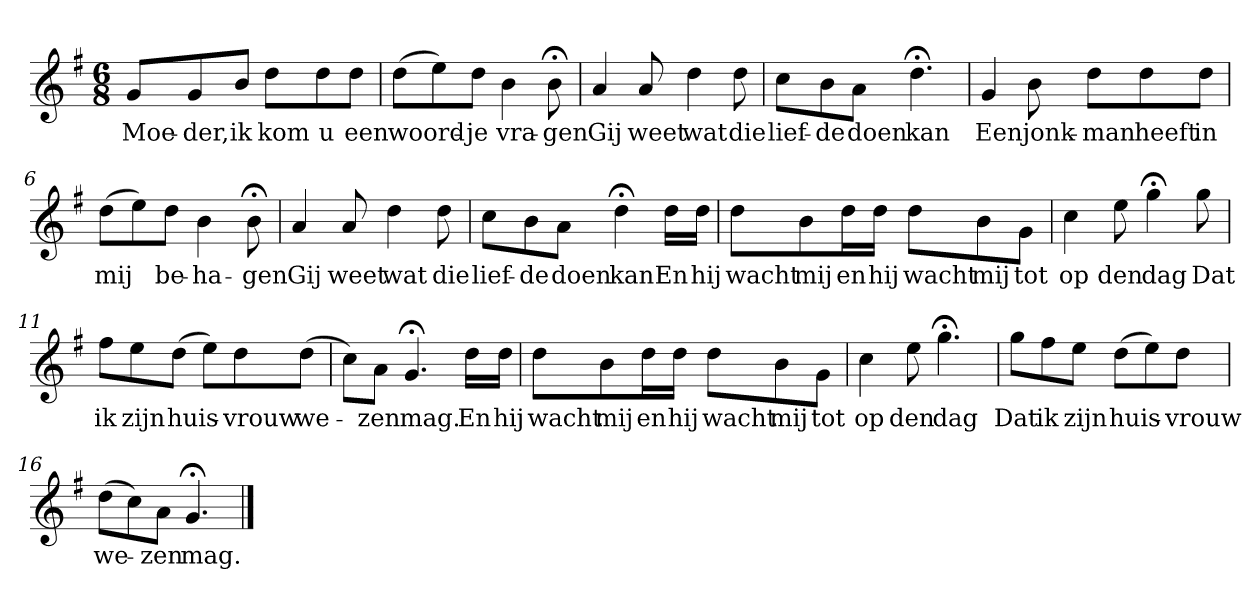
**kern	**text
*part1	*part1
*staff1	*staff1
*k[f#]	*
*G:	*
*M6/8	*
*MM120	*
=1	=1
8gL	Moe-
8g	-der,
8bJ	ik
8ddL	kom
8dd	u
8ddJ	een
=2	=2
(8ddL	woord-
8ee)	.
8ddJ	-je
4b	vra-
8b;<	-gen
=3	=3
4a	Gij
8a	weet
4dd	wat
8dd	die
=4	=4
8ccL	lief-
8b	-de
8aJ	doen
4.dd;<	kan
=5	=5
4g	Een
8b	jonk-
8ddL	-man
8dd	heeft
8ddJ	in
=6	=6
(8ddL	mij
8ee)	.
8ddJ	be-
4b	-ha-
8b;<	-gen
=7	=7
4a	Gij
8a	weet
4dd	wat
8dd	die
=8	=8
8ccL	lief-
8b	-de
8aJ	doen
4dd;<	kan
16ddLL	En
16ddJJ	hij
=9	=9
8ddL	wacht
8b	mij
16ddL	en
16ddJJ	hij
8ddL	wacht
8b	mij
8gJ	tot
=10	=10
4cc	op
8ee	den
4gg;<	dag
8gg	Dat
=11	=11
8ff#L	ik
8ee	zijn
(8ddJ	huis-
8eeL)	.
8dd	-vrouw
(8ddJ	we-
=12	=12
8ccL)	.
8aJ	-zen
4.g;<	mag.
16ddLL	En
16ddJJ	hij
=13	=13
8ddL	wacht
8b	mij
16ddL	en
16ddJJ	hij
8ddL	wacht
8b	mij
8gJ	tot
=14	=14
4cc	op
8ee	den
4.gg;<	dag
=15	=15
8ggL	Dat
8ff#	ik
8eeJ	zijn
(8ddL	huis-
8ee)	.
8ddJ	-vrouw
=16	=16
(8ddL	we-
8cc)	.
8aJ	-zen
4.g;<	mag.
==	==
*-	*-
